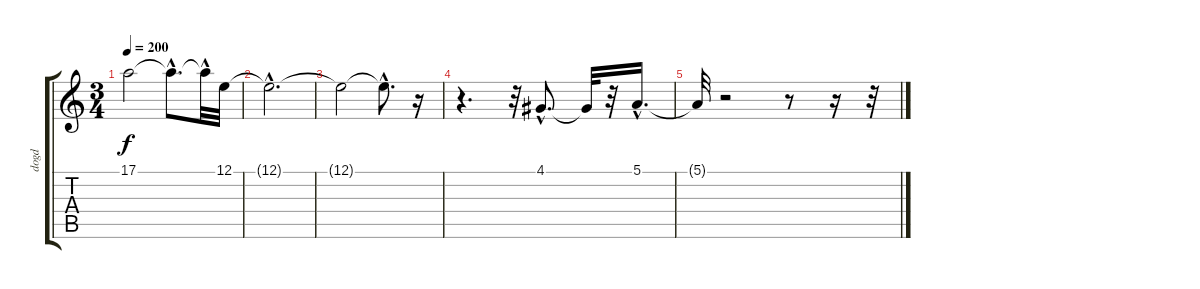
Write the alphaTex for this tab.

\track ("dogd" "dogd") {instrument flute}
\staff {score tabs}
\tuning (E4 B3 G3 D3 A2 E2) {hide}
\ts (3 4)
\tempo 200
\clef g2
\ks c
17.1{t}.2{dy f} 17.1{hac t}.8{d} 17.1{hac t}.32 12.1.32 |
12.1{hac t}.2{d} |
12.1{t}.2 12.1{hac t}.8{d} r.16 |
r.4{d} r.32 4.1{hac}.8{d} 4.1{t}.32 r.32 5.1{hac}.16{d} |
5.1{t}.32 r.2 r.8 r.16 r.32
